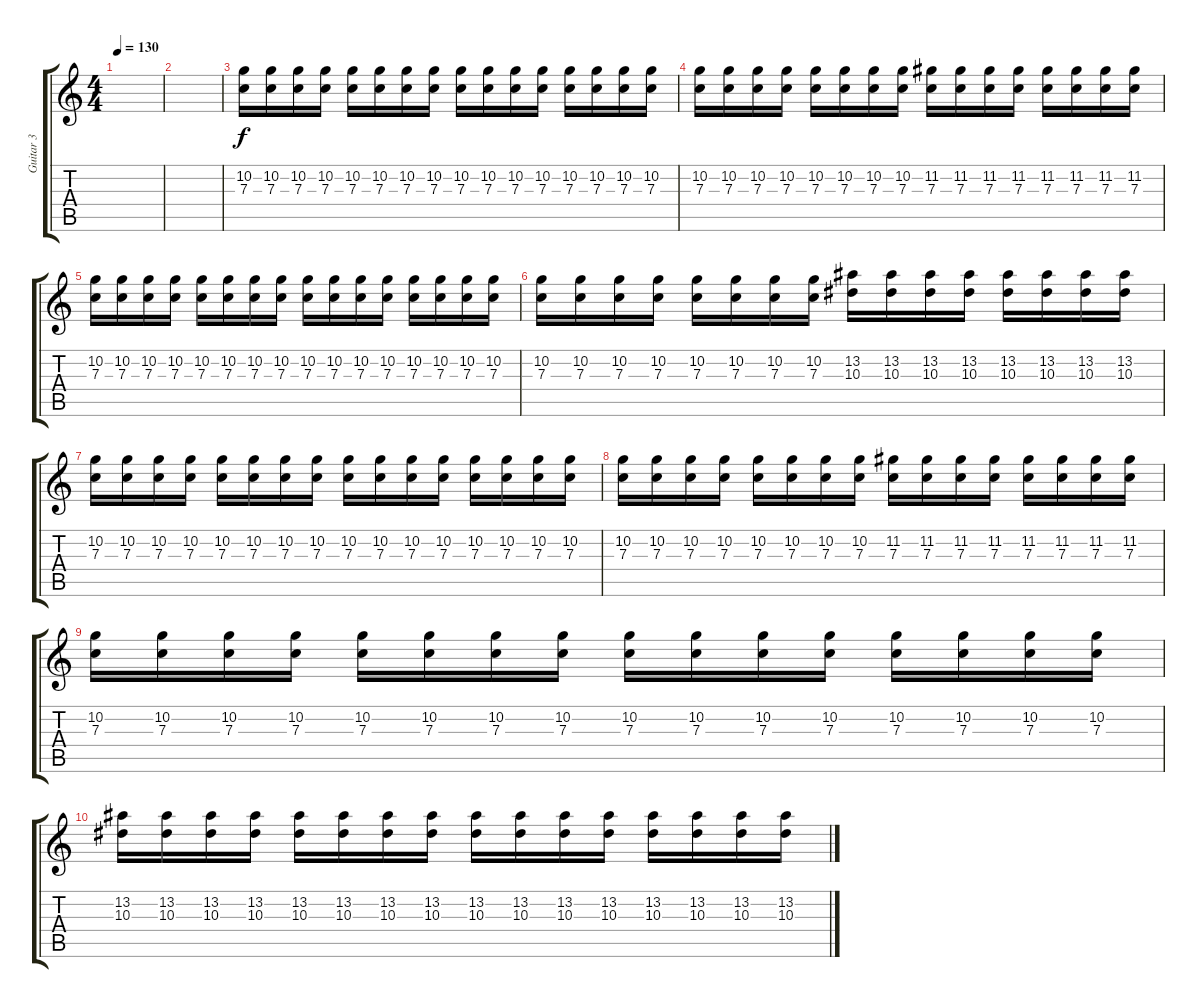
\track ("Guitar 3" "Guitar 3") {instrument distortionguitar}
\staff {score tabs}
\tuning (D4 A3 F3 C3 G2 C2) {hide}
\ts (4 4)
\tempo 130
\clef g2
\ks c
|
|
(10.2 7.3).16 (10.2 7.3).16 (10.2 7.3).16 (10.2 7.3).16 (10.2 7.3).16 (10.2 7.3).16 (10.2 7.3).16 (10.2 7.3).16 (10.2 7.3).16 (10.2 7.3).16 (10.2 7.3).16 (10.2 7.3).16 (10.2 7.3).16 (10.2 7.3).16 (10.2 7.3).16 (10.2 7.3).16 |
(10.2 7.3).16 (10.2 7.3).16 (10.2 7.3).16 (10.2 7.3).16 (10.2 7.3).16 (10.2 7.3).16 (10.2 7.3).16 (10.2 7.3).16 (11.2 7.3).16 (11.2 7.3).16 (11.2 7.3).16 (11.2 7.3).16 (11.2 7.3).16 (11.2 7.3).16 (11.2 7.3).16 (11.2 7.3).16 |
(10.2 7.3).16 (10.2 7.3).16 (10.2 7.3).16 (10.2 7.3).16 (10.2 7.3).16 (10.2 7.3).16 (10.2 7.3).16 (10.2 7.3).16 (10.2 7.3).16 (10.2 7.3).16 (10.2 7.3).16 (10.2 7.3).16 (10.2 7.3).16 (10.2 7.3).16 (10.2 7.3).16 (10.2 7.3).16 |
(10.2 7.3).16 (10.2 7.3).16 (10.2 7.3).16 (10.2 7.3).16 (10.2 7.3).16 (10.2 7.3).16 (10.2 7.3).16 (10.2 7.3).16 (13.2 10.3).16 (13.2 10.3).16 (13.2 10.3).16 (13.2 10.3).16 (13.2 10.3).16 (13.2 10.3).16 (13.2 10.3).16 (13.2 10.3).16 |
(10.2 7.3).16 (10.2 7.3).16 (10.2 7.3).16 (10.2 7.3).16 (10.2 7.3).16 (10.2 7.3).16 (10.2 7.3).16 (10.2 7.3).16 (10.2 7.3).16 (10.2 7.3).16 (10.2 7.3).16 (10.2 7.3).16 (10.2 7.3).16 (10.2 7.3).16 (10.2 7.3).16 (10.2 7.3).16 |
(10.2 7.3).16 (10.2 7.3).16 (10.2 7.3).16 (10.2 7.3).16 (10.2 7.3).16 (10.2 7.3).16 (10.2 7.3).16 (10.2 7.3).16 (11.2 7.3).16 (11.2 7.3).16 (11.2 7.3).16 (11.2 7.3).16 (11.2 7.3).16 (11.2 7.3).16 (11.2 7.3).16 (11.2 7.3).16 |
(10.2 7.3).16 (10.2 7.3).16 (10.2 7.3).16 (10.2 7.3).16 (10.2 7.3).16 (10.2 7.3).16 (10.2 7.3).16 (10.2 7.3).16 (10.2 7.3).16 (10.2 7.3).16 (10.2 7.3).16 (10.2 7.3).16 (10.2 7.3).16 (10.2 7.3).16 (10.2 7.3).16 (10.2 7.3).16 |
(13.2 10.3).16 (13.2 10.3).16 (13.2 10.3).16 (13.2 10.3).16 (13.2 10.3).16 (13.2 10.3).16 (13.2 10.3).16 (13.2 10.3).16 (13.2 10.3).16 (13.2 10.3).16 (13.2 10.3).16 (13.2 10.3).16 (13.2 10.3).16 (13.2 10.3).16 (13.2 10.3).16 (13.2 10.3).16
